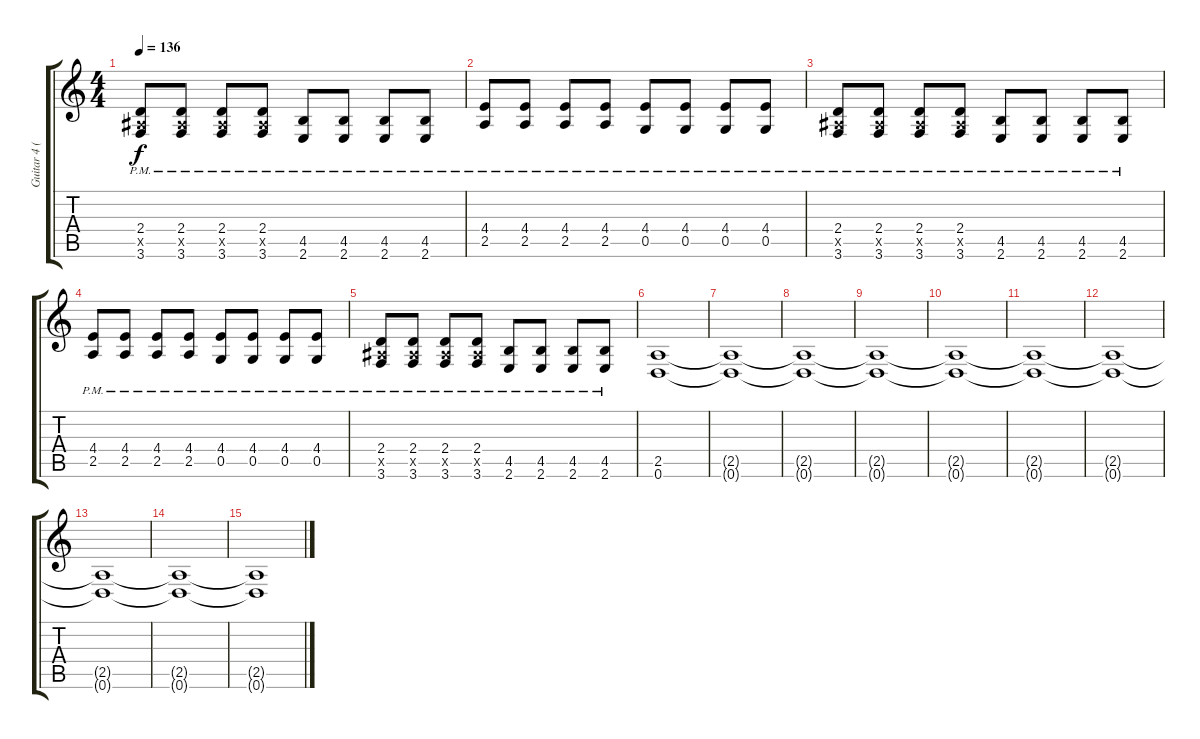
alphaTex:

\track ("Guitar 4 (Distortion)" "Guitar 4 (") {instrument distortionguitar}
\staff {score tabs}
\tuning (D4 A3 F3 C3 G2 D2) {hide}
\ts (4 4)
\tempo 136
\clef g2
\ks c
(2.4{pm} 3.5{pm x} 3.6{pm}).8{dy f} (2.4{pm} 3.5{pm x} 3.6{pm}).8 (2.4{pm} 3.5{pm x} 3.6{pm}).8 (2.4{pm} 3.5{pm x} 3.6{pm}).8 (4.5{pm} 2.6{pm}).8 (4.5{pm} 2.6{pm}).8 (4.5{pm} 2.6{pm}).8 (4.5{pm} 2.6{pm}).8 |
(4.4{pm} 2.5{pm}).8 (4.4{pm} 2.5{pm}).8 (4.4{pm} 2.5{pm}).8 (4.4{pm} 2.5{pm}).8 (4.4{pm} 0.5{pm}).8 (4.4{pm} 0.5{pm}).8 (4.4{pm} 0.5{pm}).8 (4.4{pm} 0.5{pm}).8 |
(2.4{pm} 3.5{pm x} 3.6{pm}).8 (2.4{pm} 3.5{pm x} 3.6{pm}).8 (2.4{pm} 3.5{pm x} 3.6{pm}).8 (2.4{pm} 3.5{pm x} 3.6{pm}).8 (4.5{pm} 2.6{pm}).8 (4.5{pm} 2.6{pm}).8 (4.5{pm} 2.6{pm}).8 (4.5{pm} 2.6{pm}).8 |
(4.4{pm} 2.5{pm}).8 (4.4{pm} 2.5{pm}).8 (4.4{pm} 2.5{pm}).8 (4.4{pm} 2.5{pm}).8 (4.4{pm} 0.5{pm}).8 (4.4{pm} 0.5{pm}).8 (4.4{pm} 0.5{pm}).8 (4.4{pm} 0.5{pm}).8 |
(2.4{pm} 3.5{pm x} 3.6{pm}).8 (2.4{pm} 3.5{pm x} 3.6{pm}).8 (2.4{pm} 3.5{pm x} 3.6{pm}).8 (2.4{pm} 3.5{pm x} 3.6{pm}).8 (4.5{pm} 2.6{pm}).8 (4.5{pm} 2.6{pm}).8 (4.5{pm} 2.6{pm}).8 (4.5{pm} 2.6{pm}).8 |
(2.5 0.6).1{volume 7} |
(2.5{t} 0.6{t}).1 |
(2.5{t} 0.6{t}).1 |
(2.5{t} 0.6{t}).1 |
(2.5{t} 0.6{t}).1{volume 3} |
(2.5{t} 0.6{t}).1 |
(2.5{t} 0.6{t}).1 |
(2.5{t} 0.6{t}).1 |
(2.5{t} 0.6{t}).1{volume 0} |
(2.5{t} 0.6{t}).1
